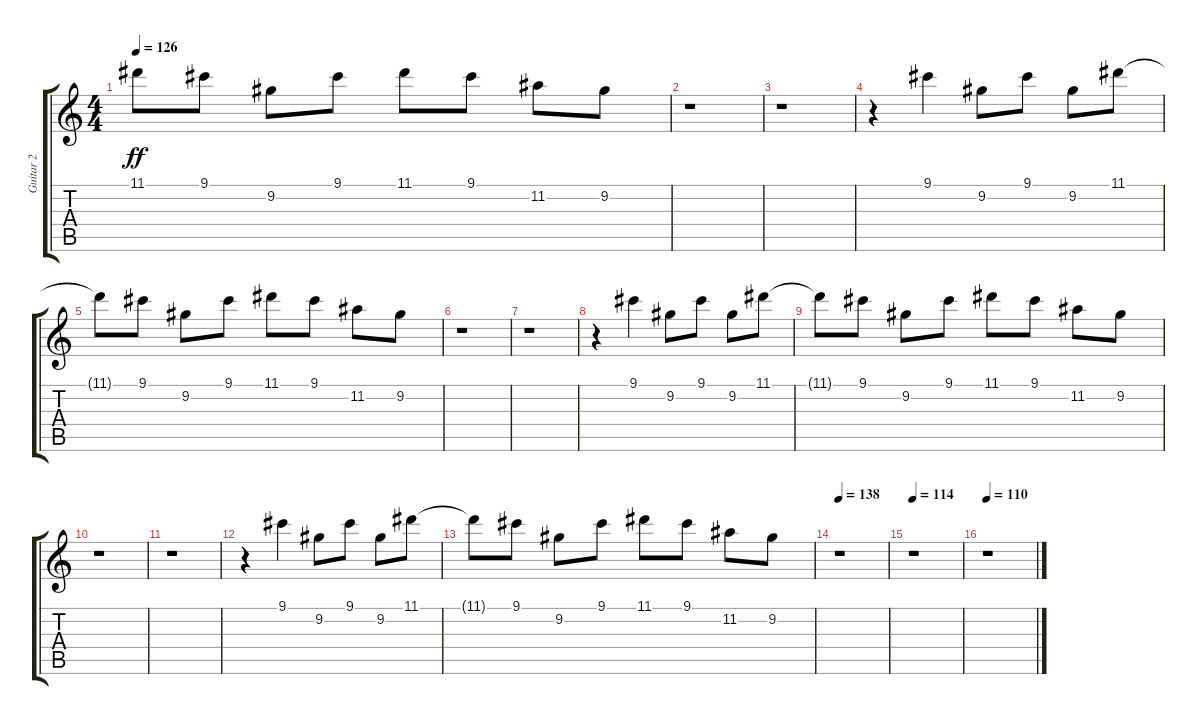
\track ("Guitar 2" "Guitar 2") {instrument electricguitarclean}
\staff {score tabs}
\tuning (E4 B3 G3 D3 A2 E2) {hide}
\ts (4 4)
\tempo 126
\clef g2
\ks c
11.1{t}.8{dy ff} 9.1.8 9.2.8 9.1.8 11.1.8 9.1.8 11.2.8 9.2.8 |
r.1 |
r.1 |
r.4 9.1.4 9.2.8 9.1.8 9.2.8 11.1.8 |
11.1{t}.8 9.1.8 9.2.8 9.1.8 11.1.8 9.1.8 11.2.8 9.2.8 |
r.1 |
r.1 |
r.4 9.1.4 9.2.8 9.1.8 9.2.8 11.1.8 |
11.1{t}.8 9.1.8 9.2.8 9.1.8 11.1.8 9.1.8 11.2.8 9.2.8 |
r.1 |
r.1 |
r.4 9.1.4 9.2.8 9.1.8 9.2.8 11.1.8 |
11.1{t}.8 9.1.8 9.2.8 9.1.8 11.1.8 9.1.8 11.2.8 9.2.8 |
\tempo 138
r.1 |
\tempo 114
r.1 |
\tempo 110
r.1
